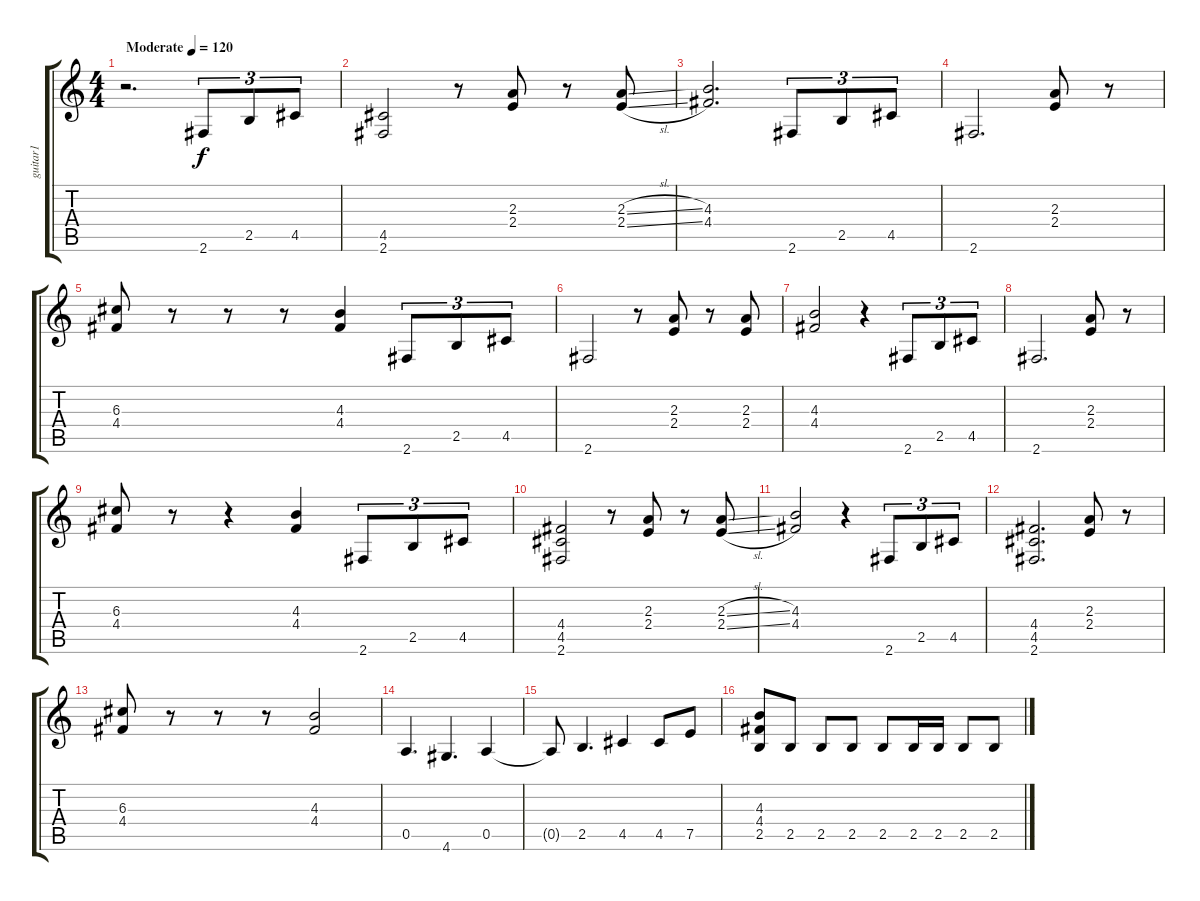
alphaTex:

\track ("guitar1" "guitar1") {instrument overdrivenguitar}
\staff {score tabs}
\tuning (E4 B3 G3 D3 A2 E2) {hide}
\ts (4 4)
\tempo (120 "Moderate")
\clef g2
\ks c
r.2{d dy f instrument overdrivenguitar} 2.6.8{tu (3 2)} 2.5.8{tu (3 2)} 4.5.8{tu (3 2)} |
(4.5 2.6).2 r.8 (2.3 2.4).8 r.8 (2.3{sl} 2.4{sl}).8 |
(4.3 4.4).2{d} 2.6.8{tu (3 2)} 2.5.8{tu (3 2)} 4.5.8{tu (3 2)} |
2.6.2{d} (2.3 2.4).8 r.8 |
(6.3 4.4).8 r.8 r.8 r.8 (4.3 4.4).4 2.6.8{tu (3 2)} 2.5.8{tu (3 2)} 4.5.8{tu (3 2)} |
2.6.2 r.8 (2.3 2.4).8 r.8 (2.3 2.4).8 |
(4.3 4.4).2 r.4 2.6.8{tu (3 2)} 2.5.8{tu (3 2)} 4.5.8{tu (3 2)} |
2.6.2{d} (2.3 2.4).8 r.8 |
(6.3 4.4).8 r.8 r.4 (4.3 4.4).4 2.6.8{tu (3 2)} 2.5.8{tu (3 2)} 4.5.8{tu (3 2)} |
(4.4 4.5 2.6).2 r.8 (2.3 2.4).8 r.8 (2.3{sl} 2.4{sl}).8 |
(4.3 4.4).2 r.4 2.6.8{tu (3 2)} 2.5.8{tu (3 2)} 4.5.8{tu (3 2)} |
(4.4 4.5 2.6).2{d} (2.3 2.4).8 r.8 |
(6.3 4.4).8 r.8 r.8 r.8 (4.3 4.4).2 |
0.5.4{d} 4.6.4{d} 0.5.4 |
0.5{t}.8 2.5.4{d} 4.5.4 4.5.8 7.5.8 |
(4.3 4.4 2.5).8 2.5.8 2.5.8 2.5.8 2.5.8 2.5.16 2.5.16 2.5.8 2.5.8
